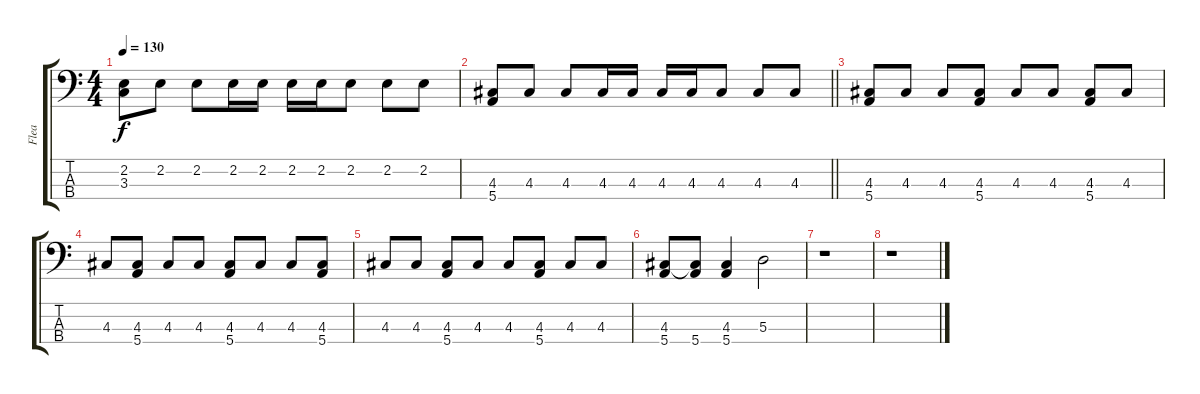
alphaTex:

\track ("Flea" "Flea") {instrument electricbassfinger}
\staff {score tabs}
\tuning (G2 D2 A1 E1) {hide}
\ts (4 4)
\tempo 130
\clef f4
\ks c
(2.2 3.3).8{dy f} 2.2.8 2.2.8 2.2.16 2.2.16 2.2.16 2.2.16 2.2.8 2.2.8 2.2.8 |
\barLineRight lightlight
(4.3 5.4).8 4.3.8 4.3.8 4.3.16 4.3.16 4.3.16 4.3.16 4.3.8 4.3.8 4.3.8 |
(4.3 5.4).8 4.3.8 4.3.8 (4.3 5.4).8 4.3.8 4.3.8 (4.3 5.4).8 4.3.8 |
4.3.8 (4.3 5.4).8 4.3.8 4.3.8 (4.3 5.4).8 4.3.8 4.3.8 (4.3 5.4).8 |
4.3.8 4.3.8 (4.3 5.4).8 4.3.8 4.3.8 (4.3 5.4).8 4.3.8 4.3.8 |
(4.3 5.4).8 (4.3{t} 5.4).8 (4.3 5.4).4 5.3.2 |
r.1 |
r.1
